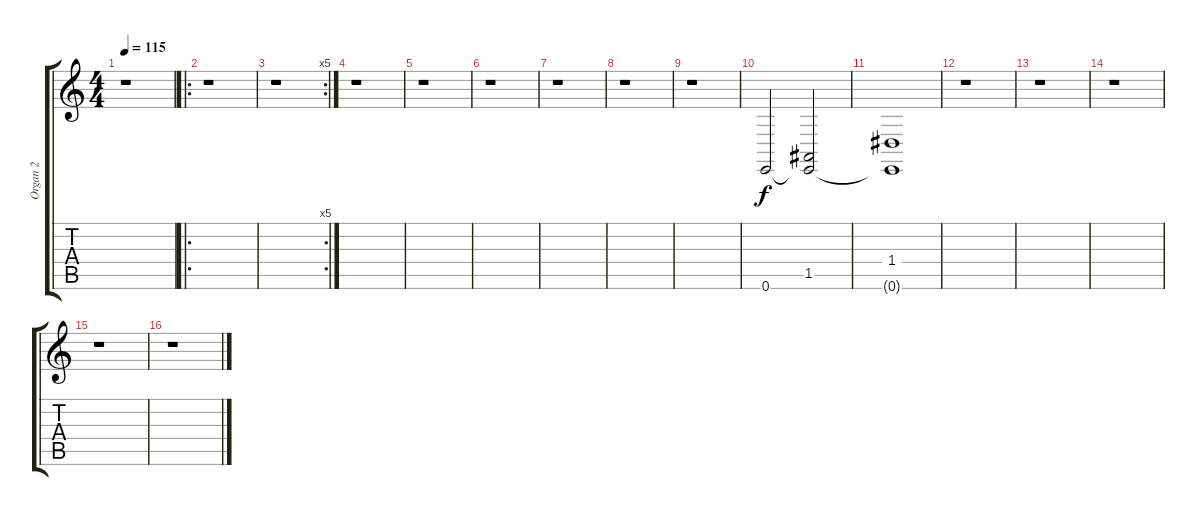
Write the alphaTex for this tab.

\track ("Organ 2" "Organ 2") {instrument churchorgan}
\staff {score tabs}
\tuning (E4 B3 G3 D3 A2 E2) {hide}
\ts (4 4)
\tempo 115
\clef g2
\ks c
r.1{dy f instrument churchorgan} |
\ro
r.1 |
\rc 5
r.1 |
r.1 |
r.1 |
r.1 |
r.1 |
r.1 |
r.1 |
0.6.2 (1.5 0.6{t}).2 |
(1.4 0.6{t}).1 |
r.1 |
r.1 |
r.1 |
r.1 |
r.1
